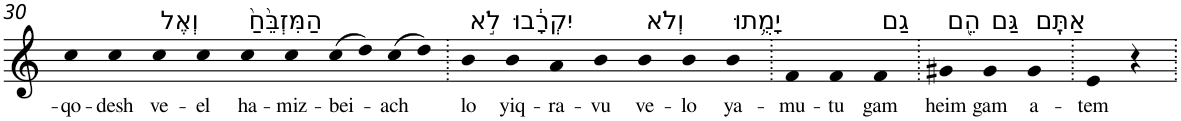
**kern	**text
*part1	*part1
*staff1	*staff1
*I"Piano	*
*I'Pno	*
!!LO:PB:g=z
*clefG2	*
*k[]	*
=30	=30
!	!LO:LY:b
4cc	-qo-
!	!LO:LY:b
4cc	-desh
!LO:TX:a:t=וְאֶל	!
!	!LO:LY:b
4cc	ve-
!	!LO:LY:b
4cc	-el
!LO:TX:a:t=הַמִּזְבֵּ֙חַ֙	!
!	!LO:LY:b
4cc	ha-
!	!LO:LY:b
4cc	-miz-
!	!LO:LY:b
(>8cc	-bei-
8dd)	.
!	!LO:LY:b
(>8cc	-ach
8dd)	.
=31.	=31.
!LO:TX:a:t=לֹ֣א	!
!	!LO:LY:b
4b	lo
!LO:TX:a:t=יִקְרָ֔בוּ	!
!	!LO:LY:b
4b	yiq-
!	!LO:LY:b
4a	-ra-
!	!LO:LY:b
4b	-vu
!LO:TX:a:t=וְלֹא	!
!	!LO:LY:b
4b	ve-
!	!LO:LY:b
4b	-lo
!LO:TX:a:t=יָמֻ֥תוּ	!
!	!LO:LY:b
4b	ya-
=32.	=32.
!	!LO:LY:b
4f	-mu-
!	!LO:LY:b
4f	-tu
!LO:TX:a:t=גַם	!
!	!LO:LY:b
4f	gam
=33.	=33.
!LO:TX:a:t=הֵ֖ם	!
!	!LO:LY:b
4g#X	heim
!LO:TX:a:t=גַּם	!
!	!LO:LY:b
4g#	gam
!LO:TX:a:t=אַתֶּֽם	!
!	!LO:LY:b
4g#	a-
=34.	=34.
!	!LO:LY:b
4e	-tem
4r	.
=.	=.
*-	*-
